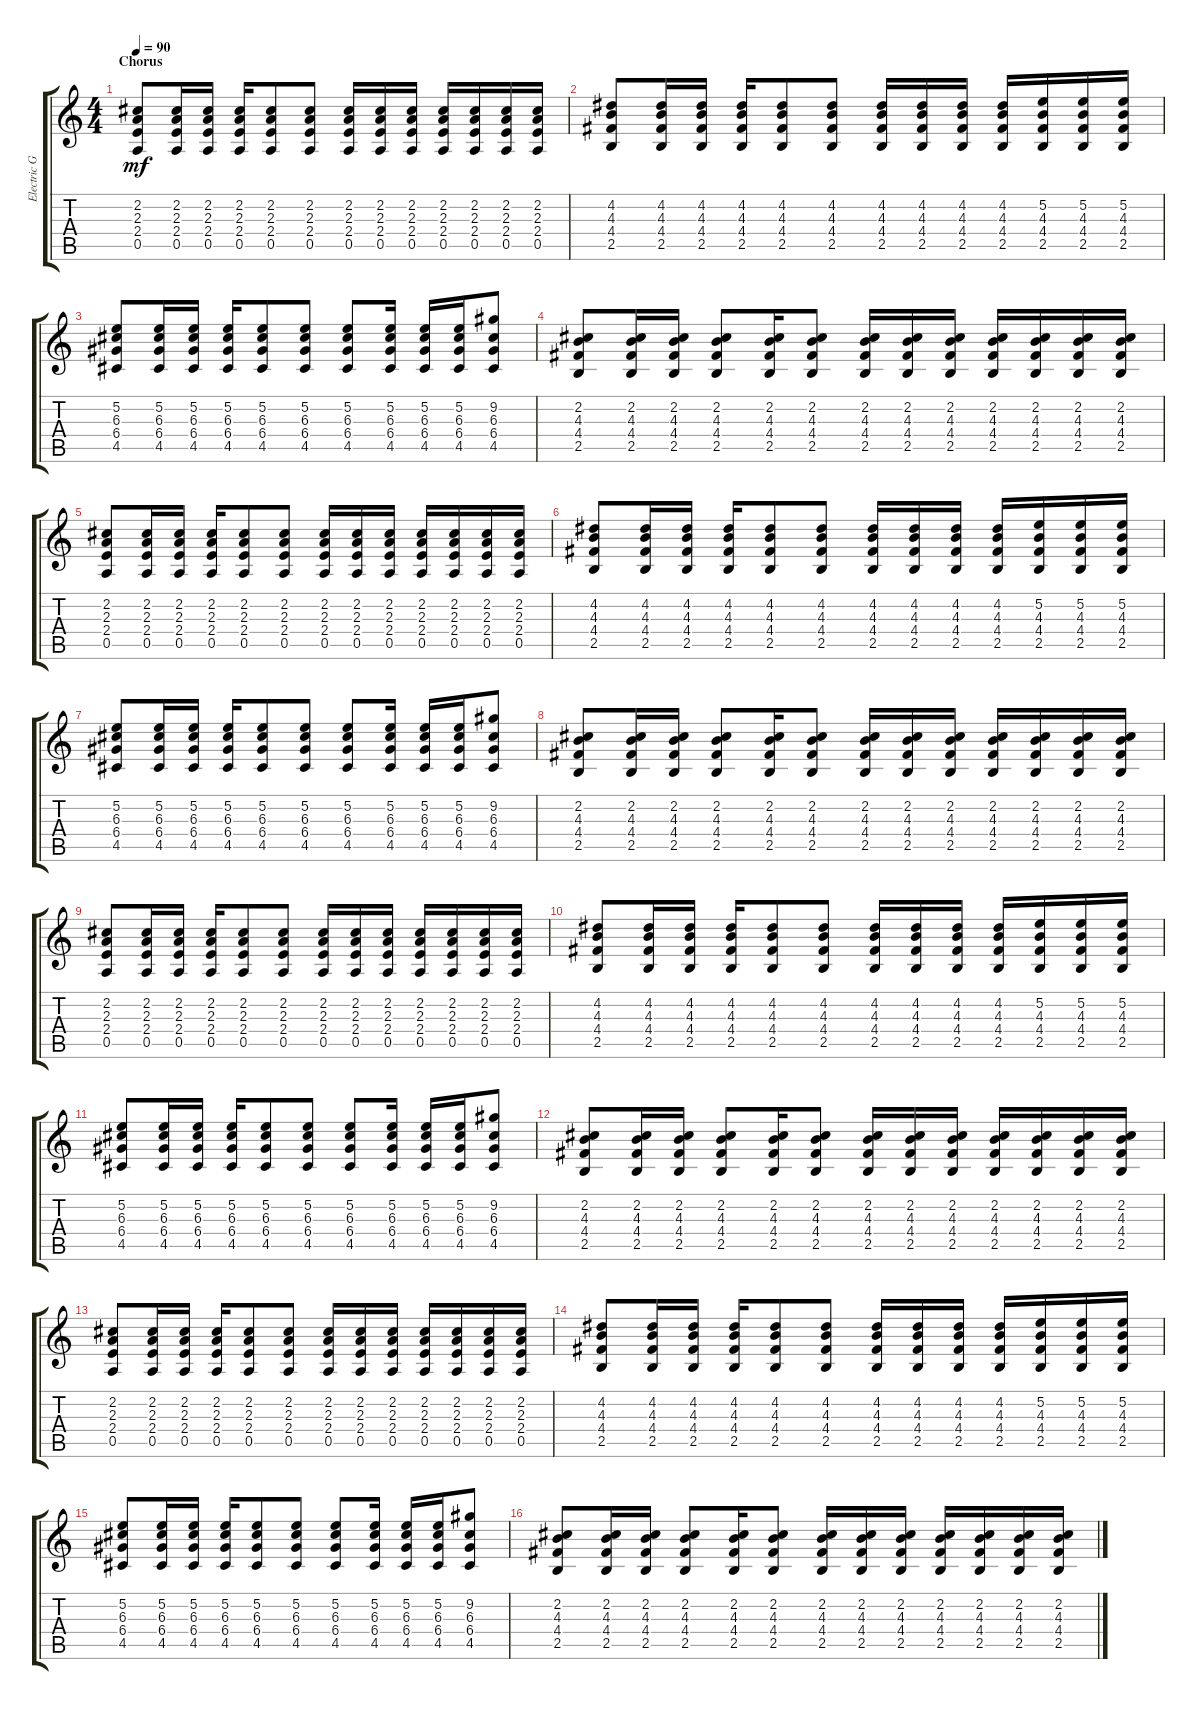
\track ("Electric Guitar 1" "Electric G") {instrument distortionguitar}
\staff {score tabs}
\tuning (E4 B3 G3 D3 A2 E2) {hide}
\ts (4 4)
\section ("" "Chorus")
\tempo 90
\clef g2
\ks c
(2.2 2.3 2.4 0.5).8{dy mf} (2.2 2.3 2.4 0.5).16 (2.2 2.3 2.4 0.5).16 (2.2 2.3 2.4 0.5).16 (2.2 2.3 2.4 0.5).8 (2.2 2.3 2.4 0.5).8 (2.2 2.3 2.4 0.5).16 (2.2 2.3 2.4 0.5).16 (2.2 2.3 2.4 0.5).16 (2.2 2.3 2.4 0.5).16 (2.2 2.3 2.4 0.5).16 (2.2 2.3 2.4 0.5).16 (2.2 2.3 2.4 0.5).16 |
(4.2 4.3 4.4 2.5).8 (4.2 4.3 4.4 2.5).16 (4.2 4.3 4.4 2.5).16 (4.2 4.3 4.4 2.5).16 (4.2 4.3 4.4 2.5).8 (4.2 4.3 4.4 2.5).8 (4.2 4.3 4.4 2.5).16 (4.2 4.3 4.4 2.5).16 (4.2 4.3 4.4 2.5).16 (4.2 4.3 4.4 2.5).16 (5.2 4.3 4.4 2.5).16 (5.2 4.3 4.4 2.5).16 (5.2 4.3 4.4 2.5).16 |
(5.2 6.3 6.4 4.5).8 (5.2 6.3 6.4 4.5).16 (5.2 6.3 6.4 4.5).16 (5.2 6.3 6.4 4.5).16 (5.2 6.3 6.4 4.5).8 (5.2 6.3 6.4 4.5).8 (5.2 6.3 6.4 4.5).8 (5.2 6.3 6.4 4.5).16 (5.2 6.3 6.4 4.5).16 (5.2 6.3 6.4 4.5).16 (9.2 6.3 6.4 4.5).8 |
(2.2 4.3 4.4 2.5).8 (2.2 4.3 4.4 2.5).16 (2.2 4.3 4.4 2.5).16 (2.2 4.3 4.4 2.5).8 (2.2 4.3 4.4 2.5).16 (2.2 4.3 4.4 2.5).8 (2.2 4.3 4.4 2.5).16 (2.2 4.3 4.4 2.5).16 (2.2 4.3 4.4 2.5).16 (2.2 4.3 4.4 2.5).16 (2.2 4.3 4.4 2.5).16 (2.2 4.3 4.4 2.5).16 (2.2 4.3 4.4 2.5).16 |
(2.2 2.3 2.4 0.5).8 (2.2 2.3 2.4 0.5).16 (2.2 2.3 2.4 0.5).16 (2.2 2.3 2.4 0.5).16 (2.2 2.3 2.4 0.5).8 (2.2 2.3 2.4 0.5).8 (2.2 2.3 2.4 0.5).16 (2.2 2.3 2.4 0.5).16 (2.2 2.3 2.4 0.5).16 (2.2 2.3 2.4 0.5).16 (2.2 2.3 2.4 0.5).16 (2.2 2.3 2.4 0.5).16 (2.2 2.3 2.4 0.5).16 |
(4.2 4.3 4.4 2.5).8 (4.2 4.3 4.4 2.5).16 (4.2 4.3 4.4 2.5).16 (4.2 4.3 4.4 2.5).16 (4.2 4.3 4.4 2.5).8 (4.2 4.3 4.4 2.5).8 (4.2 4.3 4.4 2.5).16 (4.2 4.3 4.4 2.5).16 (4.2 4.3 4.4 2.5).16 (4.2 4.3 4.4 2.5).16 (5.2 4.3 4.4 2.5).16 (5.2 4.3 4.4 2.5).16 (5.2 4.3 4.4 2.5).16 |
(5.2 6.3 6.4 4.5).8 (5.2 6.3 6.4 4.5).16 (5.2 6.3 6.4 4.5).16 (5.2 6.3 6.4 4.5).16 (5.2 6.3 6.4 4.5).8 (5.2 6.3 6.4 4.5).8 (5.2 6.3 6.4 4.5).8 (5.2 6.3 6.4 4.5).16 (5.2 6.3 6.4 4.5).16 (5.2 6.3 6.4 4.5).16 (9.2 6.3 6.4 4.5).8 |
(2.2 4.3 4.4 2.5).8 (2.2 4.3 4.4 2.5).16 (2.2 4.3 4.4 2.5).16 (2.2 4.3 4.4 2.5).8 (2.2 4.3 4.4 2.5).16 (2.2 4.3 4.4 2.5).8 (2.2 4.3 4.4 2.5).16 (2.2 4.3 4.4 2.5).16 (2.2 4.3 4.4 2.5).16 (2.2 4.3 4.4 2.5).16 (2.2 4.3 4.4 2.5).16 (2.2 4.3 4.4 2.5).16 (2.2 4.3 4.4 2.5).16 |
(2.2 2.3 2.4 0.5).8 (2.2 2.3 2.4 0.5).16 (2.2 2.3 2.4 0.5).16 (2.2 2.3 2.4 0.5).16 (2.2 2.3 2.4 0.5).8 (2.2 2.3 2.4 0.5).8 (2.2 2.3 2.4 0.5).16 (2.2 2.3 2.4 0.5).16 (2.2 2.3 2.4 0.5).16 (2.2 2.3 2.4 0.5).16 (2.2 2.3 2.4 0.5).16 (2.2 2.3 2.4 0.5).16 (2.2 2.3 2.4 0.5).16 |
(4.2 4.3 4.4 2.5).8 (4.2 4.3 4.4 2.5).16 (4.2 4.3 4.4 2.5).16 (4.2 4.3 4.4 2.5).16 (4.2 4.3 4.4 2.5).8 (4.2 4.3 4.4 2.5).8 (4.2 4.3 4.4 2.5).16 (4.2 4.3 4.4 2.5).16 (4.2 4.3 4.4 2.5).16 (4.2 4.3 4.4 2.5).16 (5.2 4.3 4.4 2.5).16 (5.2 4.3 4.4 2.5).16 (5.2 4.3 4.4 2.5).16 |
(5.2 6.3 6.4 4.5).8 (5.2 6.3 6.4 4.5).16 (5.2 6.3 6.4 4.5).16 (5.2 6.3 6.4 4.5).16 (5.2 6.3 6.4 4.5).8 (5.2 6.3 6.4 4.5).8 (5.2 6.3 6.4 4.5).8 (5.2 6.3 6.4 4.5).16 (5.2 6.3 6.4 4.5).16 (5.2 6.3 6.4 4.5).16 (9.2 6.3 6.4 4.5).8 |
(2.2 4.3 4.4 2.5).8 (2.2 4.3 4.4 2.5).16 (2.2 4.3 4.4 2.5).16 (2.2 4.3 4.4 2.5).8 (2.2 4.3 4.4 2.5).16 (2.2 4.3 4.4 2.5).8 (2.2 4.3 4.4 2.5).16 (2.2 4.3 4.4 2.5).16 (2.2 4.3 4.4 2.5).16 (2.2 4.3 4.4 2.5).16 (2.2 4.3 4.4 2.5).16 (2.2 4.3 4.4 2.5).16 (2.2 4.3 4.4 2.5).16 |
(2.2 2.3 2.4 0.5).8 (2.2 2.3 2.4 0.5).16 (2.2 2.3 2.4 0.5).16 (2.2 2.3 2.4 0.5).16 (2.2 2.3 2.4 0.5).8 (2.2 2.3 2.4 0.5).8 (2.2 2.3 2.4 0.5).16 (2.2 2.3 2.4 0.5).16 (2.2 2.3 2.4 0.5).16 (2.2 2.3 2.4 0.5).16 (2.2 2.3 2.4 0.5).16 (2.2 2.3 2.4 0.5).16 (2.2 2.3 2.4 0.5).16 |
(4.2 4.3 4.4 2.5).8 (4.2 4.3 4.4 2.5).16 (4.2 4.3 4.4 2.5).16 (4.2 4.3 4.4 2.5).16 (4.2 4.3 4.4 2.5).8 (4.2 4.3 4.4 2.5).8 (4.2 4.3 4.4 2.5).16 (4.2 4.3 4.4 2.5).16 (4.2 4.3 4.4 2.5).16 (4.2 4.3 4.4 2.5).16 (5.2 4.3 4.4 2.5).16 (5.2 4.3 4.4 2.5).16 (5.2 4.3 4.4 2.5).16 |
(5.2 6.3 6.4 4.5).8 (5.2 6.3 6.4 4.5).16 (5.2 6.3 6.4 4.5).16 (5.2 6.3 6.4 4.5).16 (5.2 6.3 6.4 4.5).8 (5.2 6.3 6.4 4.5).8 (5.2 6.3 6.4 4.5).8 (5.2 6.3 6.4 4.5).16 (5.2 6.3 6.4 4.5).16 (5.2 6.3 6.4 4.5).16 (9.2 6.3 6.4 4.5).8 |
(2.2 4.3 4.4 2.5).8 (2.2 4.3 4.4 2.5).16 (2.2 4.3 4.4 2.5).16 (2.2 4.3 4.4 2.5).8 (2.2 4.3 4.4 2.5).16 (2.2 4.3 4.4 2.5).8 (2.2 4.3 4.4 2.5).16 (2.2 4.3 4.4 2.5).16 (2.2 4.3 4.4 2.5).16 (2.2 4.3 4.4 2.5).16 (2.2 4.3 4.4 2.5).16 (2.2 4.3 4.4 2.5).16 (2.2 4.3 4.4 2.5).16
